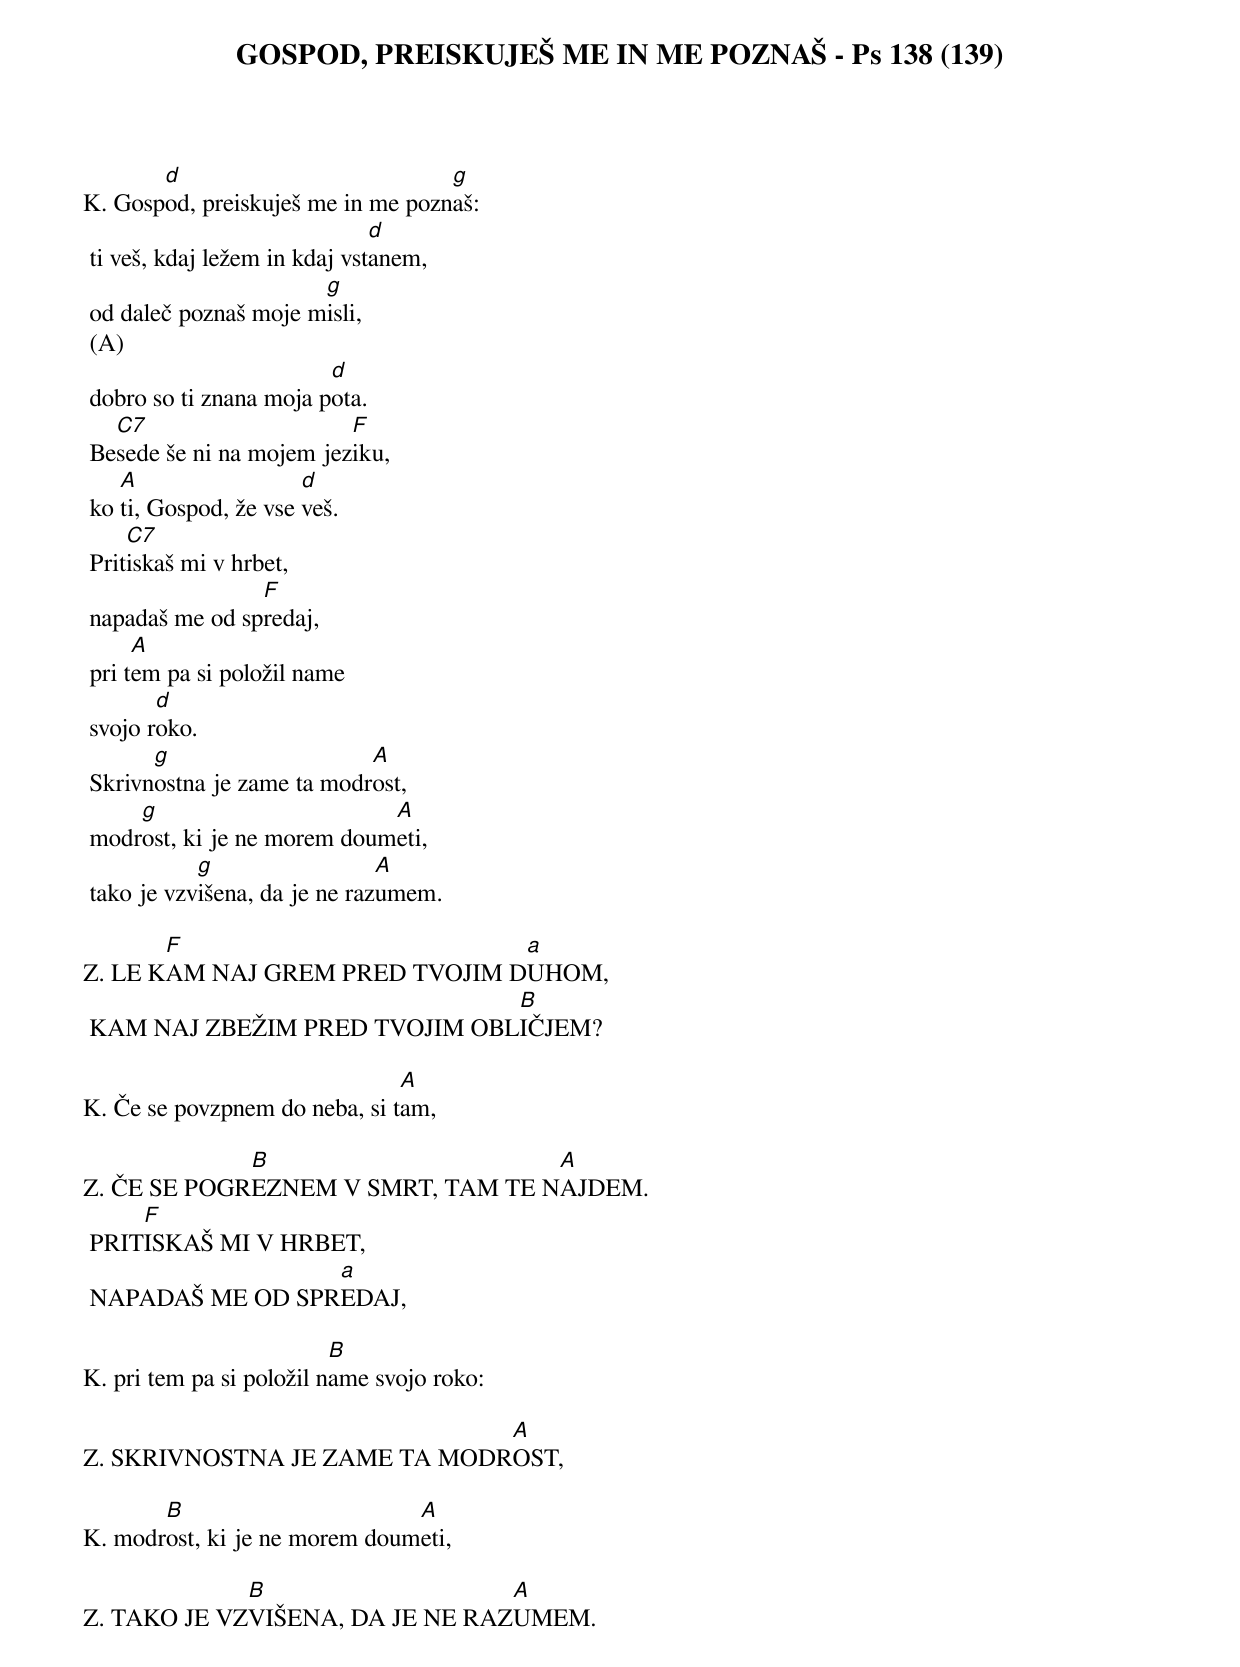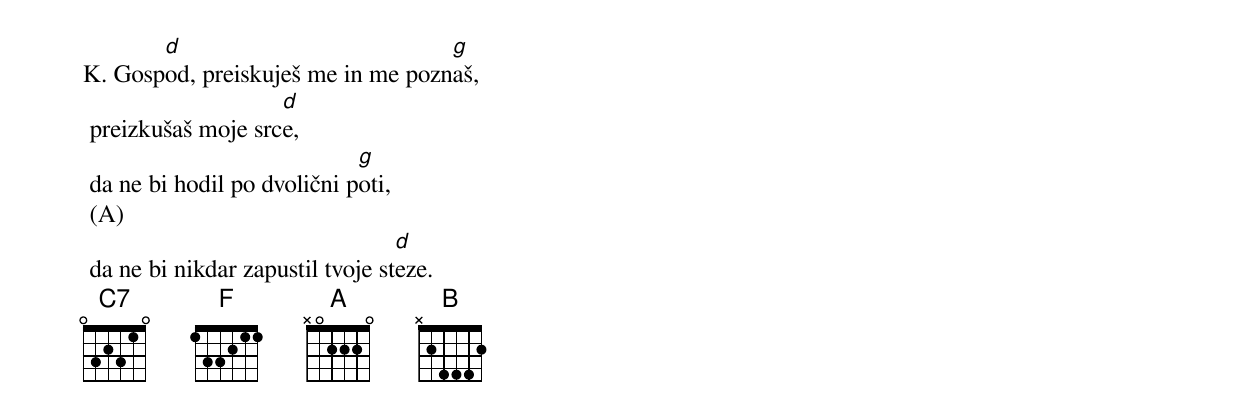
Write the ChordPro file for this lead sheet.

{title: GOSPOD, PREISKUJEŠ ME IN ME POZNAŠ - Ps 138 (139)}

K.	Gosp[d]od, preiskuješ me in me pozn[g]aš:
	ti veš, kdaj ležem in kdaj vst[d]anem,
	od daleč poznaš moje m[g]isli,
	(A)
	dobro so ti znana moja p[d]ota.
	Be[C7]sede še ni na mojem jez[F]iku,
	ko [A]ti, Gospod, že vse [d]veš.
	Prit[C7]iskaš mi v hrbet,
	napadaš me od sp[F]redaj,
	pri t[A]em pa si položil name
	svojo r[d]oko.
	Skrivn[g]ostna je zame ta modr[A]ost,
	modr[g]ost, ki je ne morem doum[A]eti,
	tako je vzv[g]išena, da je ne raz[A]umem.

Z.	LE K[F]AM NAJ GREM PRED TVOJIM D[a]UHOM,
	KAM NAJ ZBEŽIM PRED TVOJIM OBL[B]IČJEM?

K.	Če se povzpnem do neba, si t[A]am,

Z.	ČE SE POGR[B]EZNEM V SMRT, TAM TE N[A]AJDEM.
	PRIT[F]ISKAŠ MI V HRBET,
	NAPADAŠ ME OD SPR[a]EDAJ,

K.	pri tem pa si položil n[B]ame svojo roko:

Z.	SKRIVNOSTNA JE ZAME TA MODR[A]OST,

K.	modr[B]ost, ki je ne morem doum[A]eti,

Z.	TAKO JE VZ[B]VIŠENA, DA JE NE RAZ[A]UMEM.

K.	Gosp[d]od, preiskuješ me in me pozn[g]aš,
	preizkušaš moje src[d]e,
	da ne bi hodil po dvolični p[g]oti,
	(A)
	da ne bi nikdar zapustil tvoje st[d]eze.
